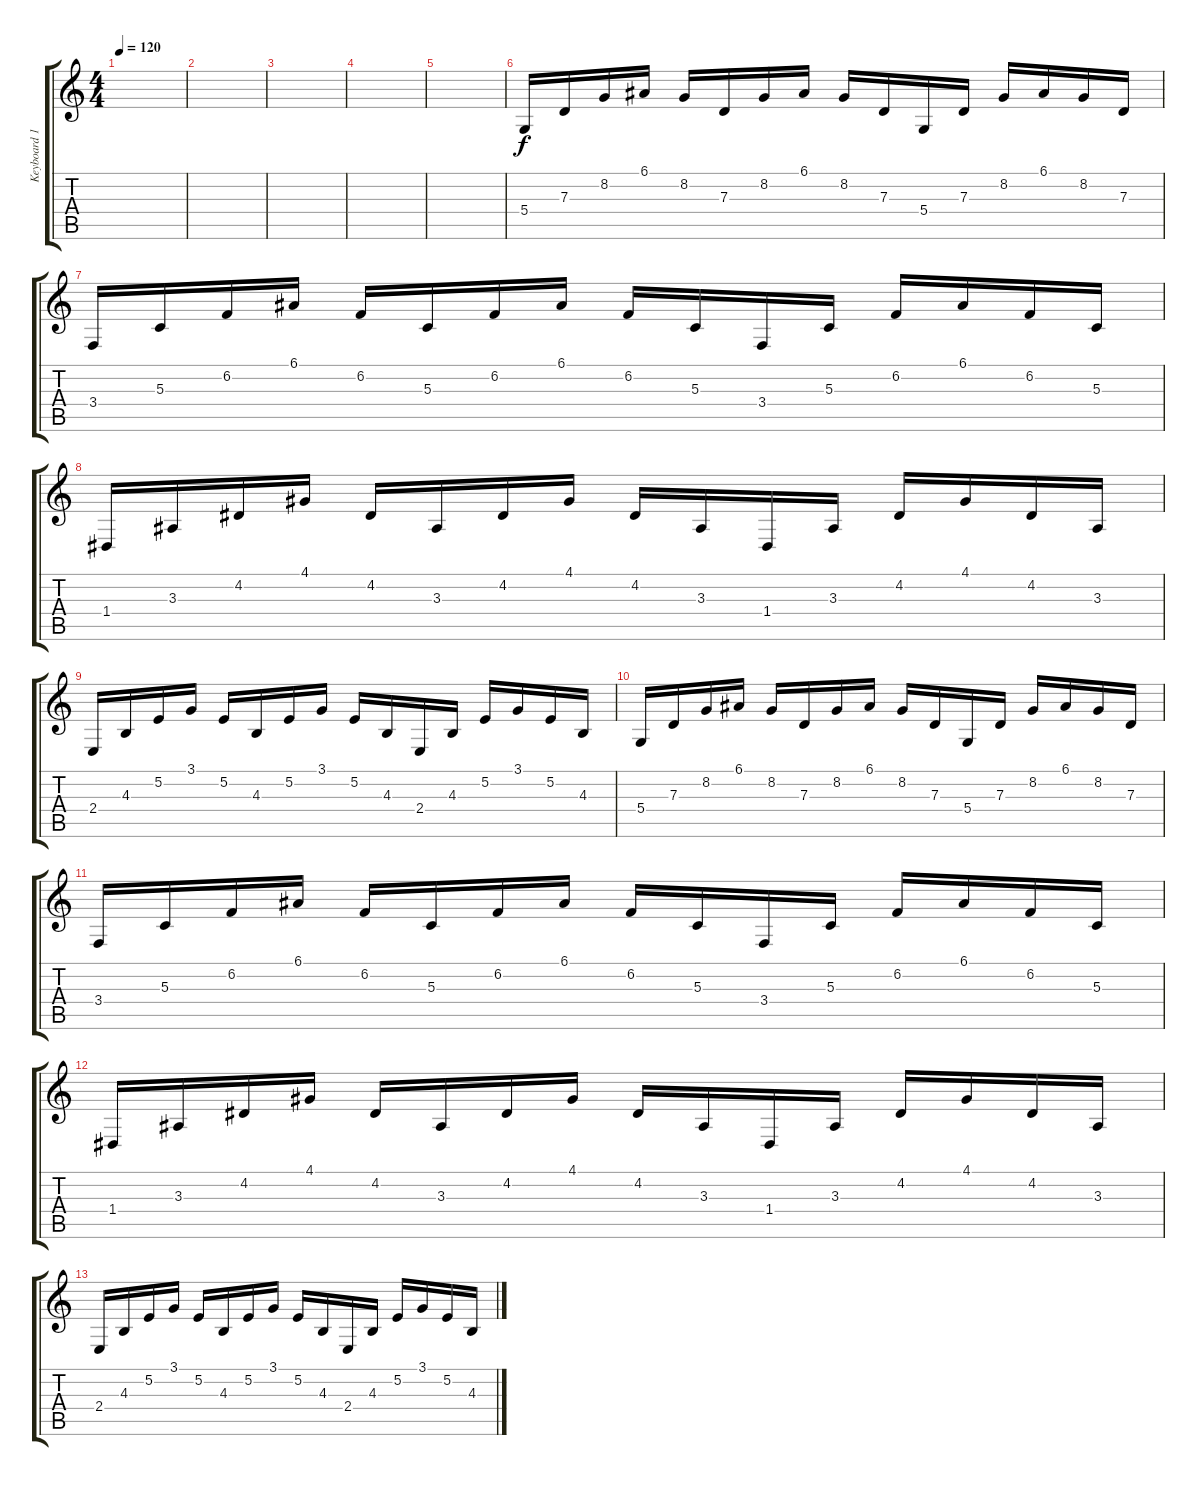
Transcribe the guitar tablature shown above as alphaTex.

\track ("Keyboard 1" "Keyboard 1") {instrument lead1square}
\staff {score tabs}
\tuning (E4 B3 G3 D3 A2 E2) {hide}
\ts (4 4)
\tempo 120
\clef g2
\ks c
|
|
|
|
|
5.4.16{volume 11 instrument pad1newage} 7.3.16 8.2.16 6.1.16 8.2.16 7.3.16 8.2.16 6.1.16 8.2.16 7.3.16 5.4.16 7.3.16 8.2.16 6.1.16 8.2.16 7.3.16 |
3.4.16 5.3.16 6.2.16 6.1.16 6.2.16 5.3.16 6.2.16 6.1.16 6.2.16 5.3.16 3.4.16 5.3.16 6.2.16 6.1.16 6.2.16 5.3.16 |
1.4.16 3.3.16 4.2.16 4.1.16 4.2.16 3.3.16 4.2.16 4.1.16 4.2.16 3.3.16 1.4.16 3.3.16 4.2.16 4.1.16 4.2.16 3.3.16 |
2.4.16 4.3.16 5.2.16 3.1.16 5.2.16 4.3.16 5.2.16 3.1.16 5.2.16 4.3.16 2.4.16 4.3.16 5.2.16 3.1.16 5.2.16 4.3.16 |
5.4.16{volume 11 instrument pad1newage} 7.3.16 8.2.16 6.1.16 8.2.16 7.3.16 8.2.16 6.1.16 8.2.16 7.3.16 5.4.16 7.3.16 8.2.16 6.1.16 8.2.16 7.3.16 |
3.4.16 5.3.16 6.2.16 6.1.16 6.2.16 5.3.16 6.2.16 6.1.16 6.2.16 5.3.16 3.4.16 5.3.16 6.2.16 6.1.16 6.2.16 5.3.16 |
1.4.16 3.3.16 4.2.16 4.1.16 4.2.16 3.3.16 4.2.16 4.1.16 4.2.16 3.3.16 1.4.16 3.3.16 4.2.16 4.1.16 4.2.16 3.3.16 |
2.4.16 4.3.16 5.2.16 3.1.16 5.2.16 4.3.16 5.2.16 3.1.16 5.2.16 4.3.16 2.4.16 4.3.16 5.2.16 3.1.16 5.2.16 4.3.16
